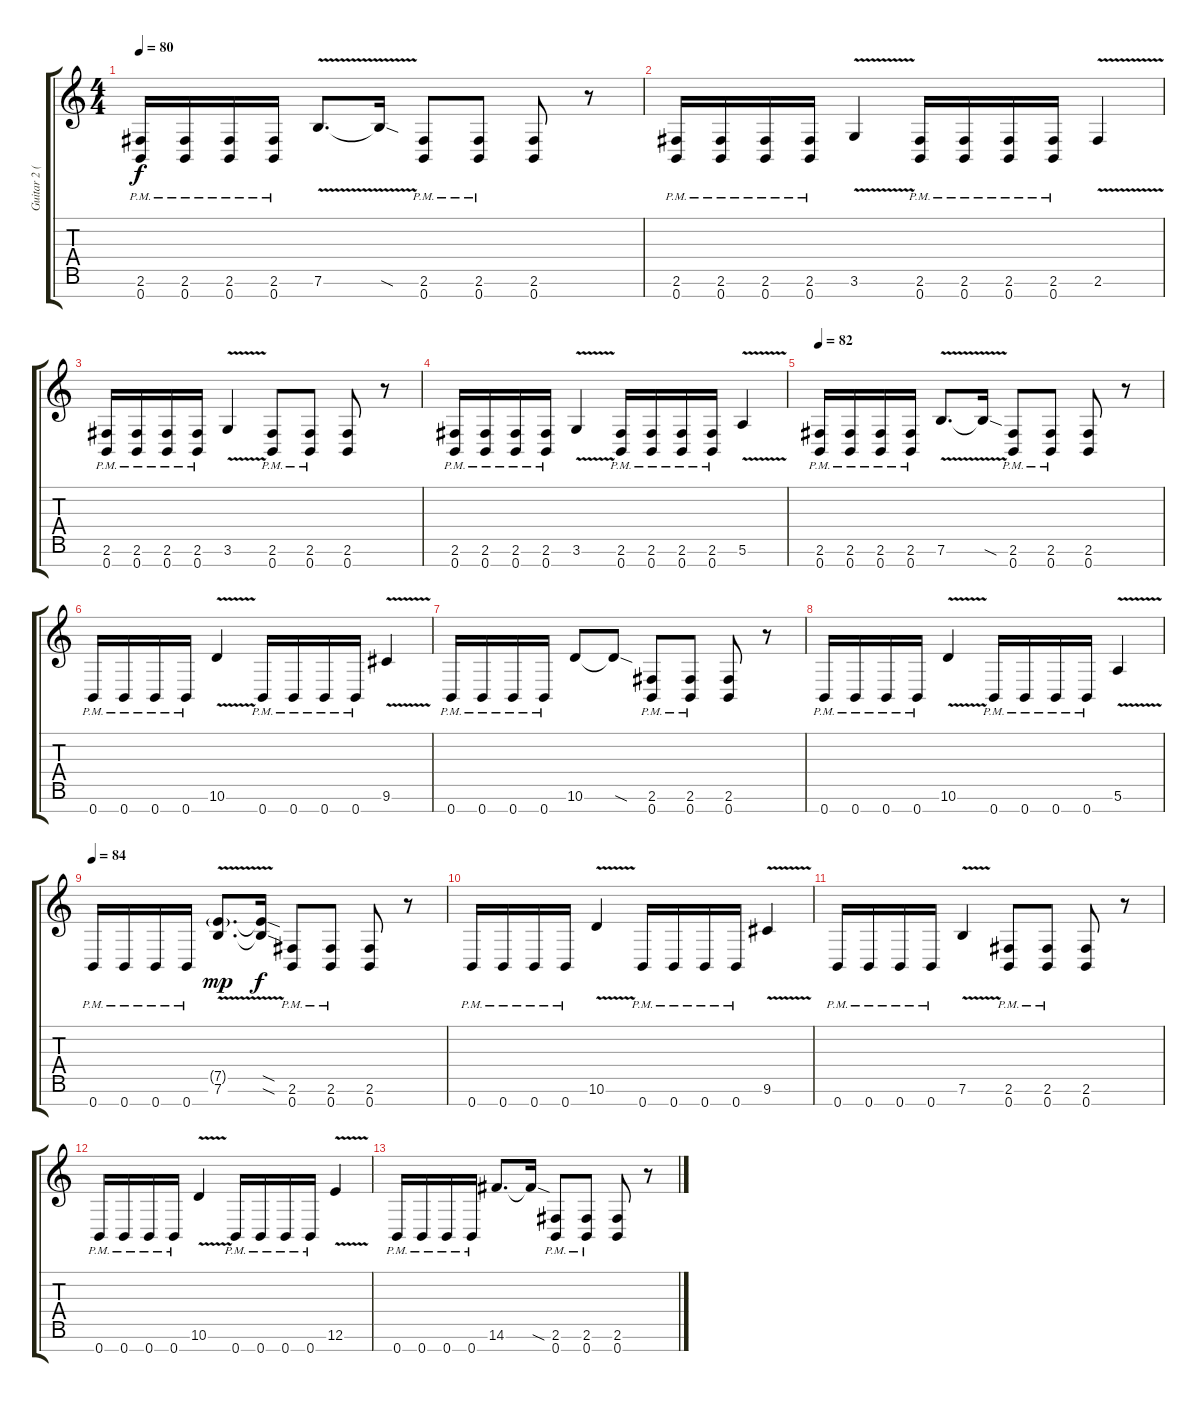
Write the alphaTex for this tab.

\track ("Guitar 2 (Distortion)" "Guitar 2 (") {instrument distortionguitar}
\staff {score tabs}
\tuning (E4 B3 G3 D3 A2 E2 B1) {hide}
\ts (4 4)
\tempo 80
\clef g2
\ks c
(2.6{pm} 0.7{pm}).16{dy f} (2.6{pm} 0.7{pm}).16 (2.6{pm} 0.7{pm}).16 (2.6{pm} 0.7{pm}).16 7.6{v}.8{d} 7.6{sod t}.16 (2.6{pm} 0.7{pm}).8 (2.6{pm} 0.7{pm}).8 (2.6 0.7).8 r.8 |
(2.6{pm} 0.7{pm}).16 (2.6{pm} 0.7{pm}).16 (2.6{pm} 0.7{pm}).16 (2.6{pm} 0.7{pm}).16 3.6{v}.4 (2.6{pm} 0.7{pm}).16 (2.6{pm} 0.7{pm}).16 (2.6{pm} 0.7{pm}).16 (2.6{pm} 0.7{pm}).16 2.6{v}.4 |
(2.6{pm} 0.7{pm}).16 (2.6{pm} 0.7{pm}).16 (2.6{pm} 0.7{pm}).16 (2.6{pm} 0.7{pm}).16 3.6{v}.4 (2.6{pm} 0.7{pm}).8 (2.6{pm} 0.7{pm}).8 (2.6 0.7).8 r.8 |
(2.6{pm} 0.7{pm}).16 (2.6{pm} 0.7{pm}).16 (2.6{pm} 0.7{pm}).16 (2.6{pm} 0.7{pm}).16 3.6{v}.4 (2.6{pm} 0.7{pm}).16 (2.6{pm} 0.7{pm}).16 (2.6{pm} 0.7{pm}).16 (2.6{pm} 0.7{pm}).16 5.6{v}.4 |
\tempo 82
(2.6{pm} 0.7{pm}).16 (2.6{pm} 0.7{pm}).16 (2.6{pm} 0.7{pm}).16 (2.6{pm} 0.7{pm}).16 7.6{v}.8{d} 7.6{sod t}.16 (2.6{pm} 0.7{pm}).8 (2.6{pm} 0.7{pm}).8 (2.6 0.7).8 r.8 |
0.7{pm}.16 0.7{pm}.16 0.7{pm}.16 0.7{pm}.16 10.6{v}.4 0.7{pm}.16 0.7{pm}.16 0.7{pm}.16 0.7{pm}.16 9.6{v}.4 |
0.7{pm}.16 0.7{pm}.16 0.7{pm}.16 0.7{pm}.16 10.6.8 10.6{sod t}.8 (2.6{pm} 0.7{pm}).8 (2.6{pm} 0.7{pm}).8 (2.6 0.7).8 r.8 |
0.7{pm}.16 0.7{pm}.16 0.7{pm}.16 0.7{pm}.16 10.6{v}.4 0.7{pm}.16 0.7{pm}.16 0.7{pm}.16 0.7{pm}.16 5.6{v}.4 |
\tempo 84
0.7{pm}.16 0.7{pm}.16 0.7{pm}.16 0.7{pm}.16 (7.5{g} 7.6{v}).8{d dy mp} (7.5{sod t} 7.6{sod t}).16{dy f} (2.6{pm} 0.7{pm}).8 (2.6{pm} 0.7{pm}).8 (2.6 0.7).8 r.8 |
0.7{pm}.16 0.7{pm}.16 0.7{pm}.16 0.7{pm}.16 10.6{v}.4 0.7{pm}.16 0.7{pm}.16 0.7{pm}.16 0.7{pm}.16 9.6{v}.4 |
0.7{pm}.16 0.7{pm}.16 0.7{pm}.16 0.7{pm}.16 7.6{v}.4 (2.6{pm} 0.7{pm}).8 (2.6{pm} 0.7{pm}).8 (2.6 0.7).8 r.8 |
0.7{pm}.16 0.7{pm}.16 0.7{pm}.16 0.7{pm}.16 10.6{v}.4 0.7{pm}.16 0.7{pm}.16 0.7{pm}.16 0.7{pm}.16 12.6{v}.4 |
0.7{pm}.16 0.7{pm}.16 0.7{pm}.16 0.7{pm}.16 14.6.8{d} 14.6{sod t}.16 (2.6{pm} 0.7{pm}).8 (2.6{pm} 0.7{pm}).8 (2.6 0.7).8 r.8
